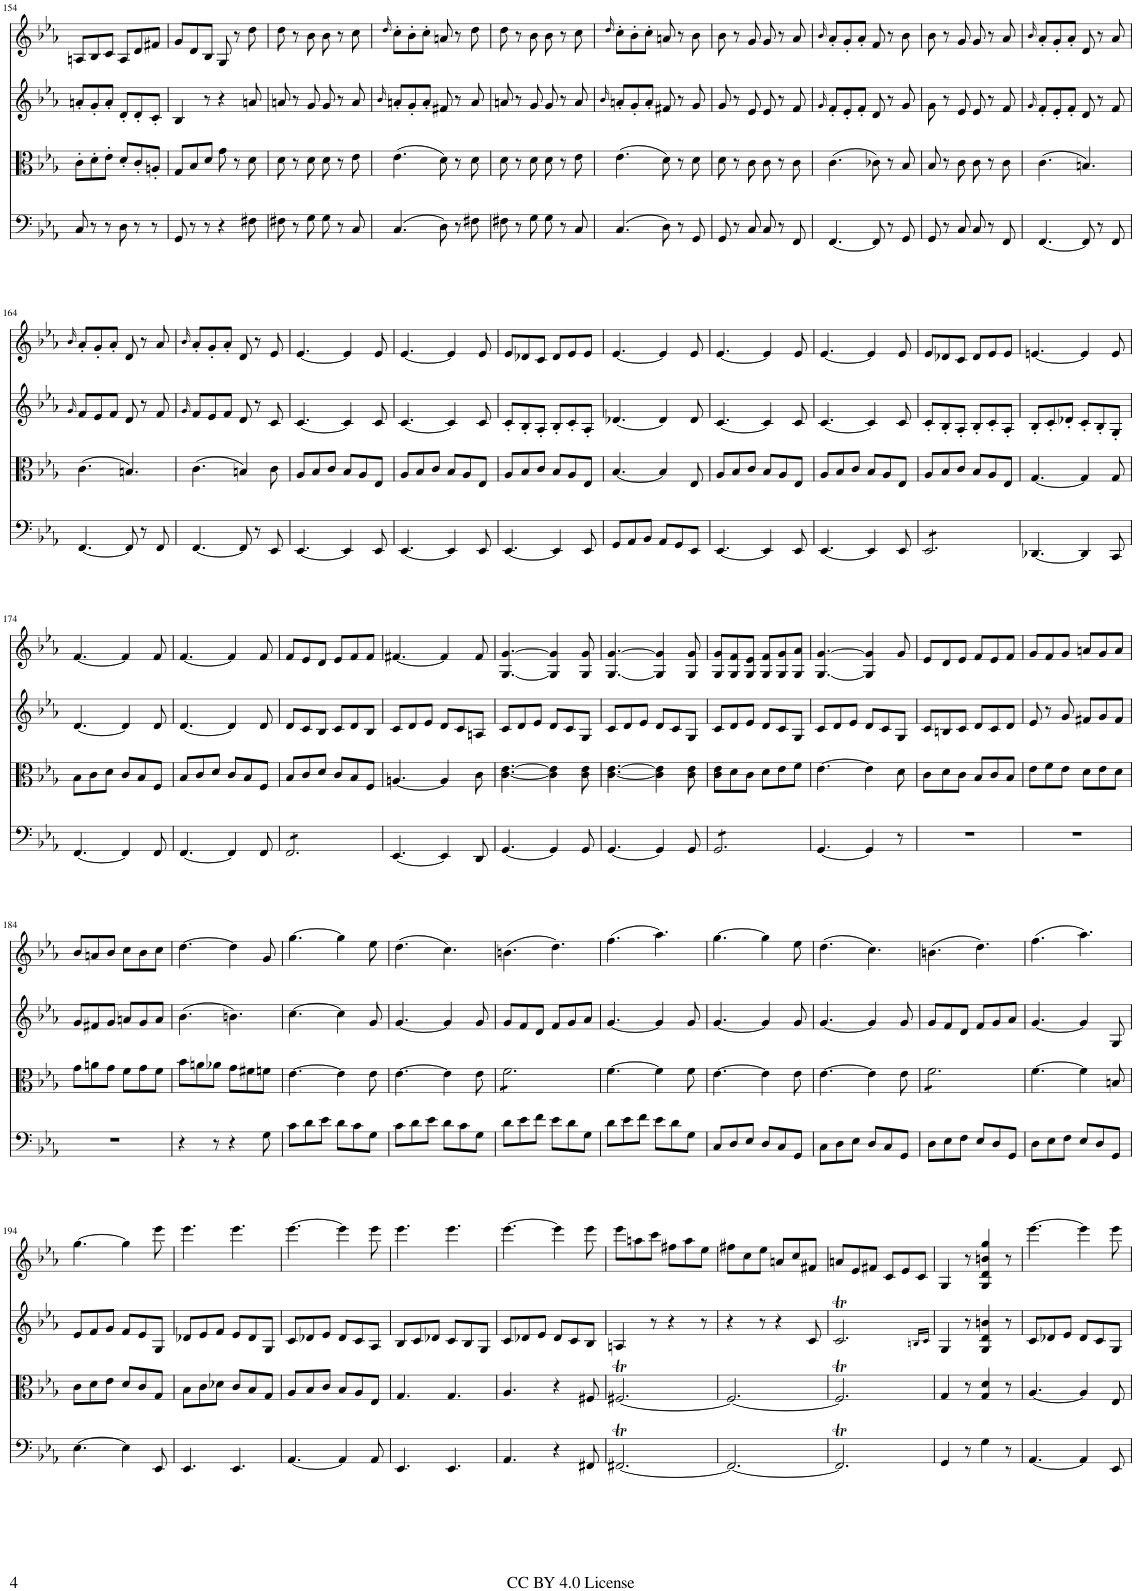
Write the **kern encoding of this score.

**kern	**kern	**kern	**kern
*part4	*part3	*part2	*part1
*staff4	*staff3	*staff2	*staff1
*I"Cello	*I"Viola	*I"Violin II	*I"Violin I
*	*I'Vla	*I'Vln	*I'Vln
!!LO:PB:g=z
*clefF4	*clefC3	*clefG2	*clefG2
*k[b-e-a-]	*k[b-e-a-]	*k[b-e-a-]	*k[b-e-a-]
*M6/8	*M6/8	*M6/8	*M6/8
=154	=154	=154	=154
8C/	8c'\L	8an'/L	8An/L
8r	8d'\	8g'/	8B-/
8r	8e-'\J	8a'/J	8c/J
8D\	8d'/L	8d'/L	8A/L
8r	8c'/	8d'/	8d/
8r	8An'/J	8c'/J	8f#X/J
=155	=155	=155	=155
8GG/	8G/L	4B-/	8g/L
8r	8B-/	.	8d/
8r	8d/J	8r	8B-/J
4r	8g\	4r	8G/
.	8r	.	8r
8F#X\	8d\	8an/	8dd\
=156	=156	=156	=156
8F#X\	8d\	8an/	8dd\
8r	8r	8r	8r
8G\	8d\	8g/	8b-\
8G\	8d\	8g/	8b-\
8r	8r	8r	8r
8C/	8e-\	8a/	8cc\
=157	=157	=157	=157
.	.	16qb-/	16qdd/
(4.C/	(4.e-\	8an'/L	8cc'\L
.	.	8g'/	8b-'\
.	.	8a'/J	8cc'\J
8D\)	8d\)	8f#X/	8an/
8r	8r	8r	8r
8F#X\	8d\	8a/	8dd\
=158	=158	=158	=158
8F#X\	8d\	8an/	8dd\
8r	8r	8r	8r
8G\	8d\	8g/	8b-\
8G\	8d\	8g/	8b-\
8r	8r	8r	8r
8C/	8e-\	8a/	8cc\
=159	=159	=159	=159
.	.	16qb-/	16qdd/
(4.C/	(4.e-\	8an'/L	8cc'\L
.	.	8g'/	8b-'\
.	.	8a'/J	8cc'\J
8D\)	8d\)	8f#X/	8an/
8r	8r	8r	8r
8GG/	8d\	8g/	8b-\
=160	=160	=160	=160
8GG/	8d\	8g/	8b-\
8r	8r	8r	8r
8C/	8c\	8e-/	8g/
8C/	8c\	8e-/	8g/
8r	8r	8r	8r
8FF/	8c\	8f/	8a-/
=161	=161	=161	=161
.	.	16qg/	16qb-/
[4.FF/	(4.c\	8f'/L	8a-'/L
.	.	8e-'/	8g'/
.	.	8f'/J	8a-'/J
8FF/]	8c-X\)	8d/	8f/
8r	8r	8r	8r
8GG/	8B-/	8g/	8b-\
=162	=162	=162	=162
8GG/	8B-/	8g\	8b-\
8r	8r	8r	8r
8C/	8c\	8e-/	8g/
8C/	8c\	8e-/	8g/
8r	8r	8r	8r
8FF/	8c\	8f/	8a-/
=163	=163	=163	=163
.	.	16qg/	16qb-/
[4.FF/	(4.c\	8f'/L	8a-'/L
.	.	8e-'/	8g'/
.	.	8f'/J	8a-'/J
8FF/]	4.Bn/)	8d/	8d/
8r	.	8r	8r
8FF/	.	8f/	8a-/
!!LO:LB:g=z
=164	=164	=164	=164
.	.	16qg/	16qb-/
[4.FF/	(4.c\	8f/L	8a-'/L
.	.	8e-/	8g'/
.	.	8f/J	8a-'/J
8FF/]	4.Bn/)	8d/	8d/
8r	.	8r	8r
8FF/	.	8f/	8a-/
=165	=165	=165	=165
.	.	16qg/	16qb-/
[4.FF/	(4.c\	8f/L	8a-'/L
.	.	8e-/	8g'/
.	.	8f/J	8a-'/J
8FF/]	4Bn/)	8d/	8d/
8r	.	8r	8r
8EE-/	8c\	8c/	8e-/
=166	=166	=166	=166
[4.EE-/	8A-/L	[4.c/	[4.e-/
.	8B-/	.	.
.	8c/J	.	.
4EE-/]	8B-/L	4c/]	4e-/]
.	8A-/	.	.
8EE-/	8E-/J	8c/	8e-/
=167	=167	=167	=167
[4.EE-/	8A-/L	[4.c/	[4.e-/
.	8B-/	.	.
.	8c/J	.	.
4EE-/]	8B-/L	4c/]	4e-/]
.	8A-/	.	.
8EE-/	8E-/J	8c/	8e-/
=168	=168	=168	=168
[4.EE-/	8A-/L	8c'/L	8e-/L
.	8B-/	8B-'/	8d-X/
.	8c/J	8A-'/J	8c/J
4EE-/]	8B-/L	8B-'/L	8d-/L
.	8A-/	8c'/	8e-/
8EE-/	8E-/J	8A-'/J	8e-/J
=169	=169	=169	=169
8GG/L	[4.B-/	[4.d-X/	[4.e-/
8AA-/	.	.	.
8BB-/J	.	.	.
8AA-/L	4B-/]	4d-/]	4e-/]
8GG/	.	.	.
8EE-/J	8E-/	8d-/	8e-/
=170	=170	=170	=170
[4.EE-/	8A-/L	[4.c/	[4.e-/
.	8B-/	.	.
.	8c/J	.	.
4EE-/]	8B-/L	4c/]	4e-/]
.	8A-/	.	.
8EE-/	8E-/J	8c/	8e-/
=171	=171	=171	=171
[4.EE-/	8A-/L	[4.c/	[4.e-/
.	8B-/	.	.
.	8c/J	.	.
4EE-/]	8B-/L	4c/]	4e-/]
.	8A-/	.	.
8EE-/	8E-/J	8c/	8e-/
=172	=172	=172	=172
*tremolo	*	*	*
8EE-/L	8A-/L	8c'/L	8e-/L
8EE-/	8B-/	8B-'/	8d-X/
8EE-/	8c/J	8A-'/J	8c/J
8EE-/	8B-/L	8B-'/L	8d-/L
8EE-/	8A-/	8c'/	8e-/
8EE-/J	8E-/J	8A-'/J	8e-/J
*Xtremolo	*	*	*
=173	=173	=173	=173
[4.DD-X/	[4.G/	8B-'/L	[4.en/
.	.	8c'/	.
.	.	8d-X'/J	.
4DD-/]	4G/]	8c'/L	4e/]
.	.	8B-'/	.
8CC/	8G/	8G'/J	8e/
!!LO:LB:g=z
=174	=174	=174	=174
[4.FF/	8B-\L	[4.d/	[4.f/
.	8c\	.	.
.	8d\J	.	.
4FF/]	8c/L	4d/]	4f/]
.	8B-/	.	.
8FF/	8F/J	8d/	8f/
=175	=175	=175	=175
[4.FF/	8B-/L	[4.d/	[4.f/
.	8c/	.	.
.	8d/J	.	.
4FF/]	8c/L	4d/]	4f/]
.	8B-/	.	.
8FF/	8F/J	8d/	8f/
=176	=176	=176	=176
*tremolo	*	*	*
8FF/L	8B-/L	8d/L	8f/L
8FF/	8c/	8c/	8e-/
8FF/	8d/J	8B-/J	8d/J
8FF/	8c/L	8c/L	8e-/L
8FF/	8B-/	8d/	8f/
8FF/J	8F/J	8B-/J	8f/J
*Xtremolo	*	*	*
=177	=177	=177	=177
[4.EE-/	[4.An/	8c/L	[4.f#X/
.	.	8d/	.
.	.	8e-/J	.
4EE-/]	4A/]	8d/L	4f#/]
.	.	8c/	.
8DD/	8c\	8An/J	8f#/
=178	=178	=178	=178
[4.GG/	[4.c\ [4.e-\	8c/L	[4.G/ [4.g/
.	.	8d/	.
.	.	8e-/J	.
4GG/]	4c\] 4e-\]	8d/L	4G/] 4g/]
.	.	8c/	.
8GG/	8c\ 8e-\	8G/J	8G/ 8g/
=179	=179	=179	=179
[4.GG/	[4.c\ [4.e-\	8c/L	[4.G/ [4.g/
.	.	8d/	.
.	.	8e-/J	.
4GG/]	4c\] 4e-\]	8d/L	4G/] 4g/]
.	.	8c/	.
8GG/	8c\ 8e-\	8G/J	8G/ 8g/
=180	=180	=180	=180
*tremolo	*	*	*
8GG/L	8c\ 8e-\L	8c/L	8G/ 8g/L
8GG/	8d\	8d/	8G/ 8f/
8GG/	8c\J	8e-/J	8G/ 8e-/J
8GG/	8d\L	8d/L	8G/ 8f/L
8GG/	8e-\	8c/	8G/ 8g/
8GG/J	8f\J	8G/J	8G/ 8a-/J
*Xtremolo	*	*	*
=181	=181	=181	=181
[4.GG/	[4.e-\	8c/L	[4.G/ [4.g/
.	.	8d/	.
.	.	8e-/J	.
4GG/]	4e-\]	8d/L	4G/] 4g/]
.	.	8c/	.
8r	8d\	8G/J	8g/
=182	=182	=182	=182
2.r	8c\L	8c/L	8e-/L
.	8d\	8Bn/	8d/
.	8c\J	8c/J	8e-/J
.	8B-/L	8d/L	8f/L
.	8c/	8c/	8e-/
.	8B-/J	8d/J	8f/J
=183	=183	=183	=183
2.r	8e-\L	8e-/	8g/L
.	8f\	8r	8f/
.	8e-\J	8g/	8g/J
.	8d\L	8f#X/L	8an/L
.	8e-\	8g/	8g/
.	8d\J	8f#/J	8a/J
!!LO:LB:g=z
=184	=184	=184	=184
2.r	8g\L	8g/L	8b-/L
.	8an\	8f#X/	8an/
.	8g\J	8g/J	8b-/J
.	8f\L	8an/L	8cc\L
.	8g\	8g/	8b-\
.	8f\J	8a/J	8cc\J
=185	=185	=185	=185
4r	8b-\L	(4.b-\	[4.dd\
.	8an\	.	.
8r	8a-X\J	.	.
4r	8g\L	4.bn\)	4dd\]
.	8f#X\	.	.
8G\	8fn\J	.	8g/
=186	=186	=186	=186
8c\L	[4.e-\	[4.cc\	[4.gg\
8d\	.	.	.
8e-\J	.	.	.
8d\L	4e-\]	4cc\]	4gg\]
8c\	.	.	.
8G\J	8e-\	8g/	8ee-\
=187	=187	=187	=187
8c\L	[4.e-\	[4.g/	(4.dd\
8d\	.	.	.
8e-\J	.	.	.
8d\L	4e-\]	4g/]	4.cc\)
8c\	.	.	.
8G\J	8e-\	8g/	.
=188	=188	=188	=188
*	*tremolo	*	*
8d\L	8f\L	8g/L	(4.bn\
8e-\	8f\	8f/	.
8f\J	8f\	8d/J	.
8e-\L	8f\	8f/L	4.dd\)
8d\	8f\	8g/	.
8G\J	8f\J	8a-/J	.
*	*Xtremolo	*	*
=189	=189	=189	=189
8d\L	[4.f\	[4.g/	(4.ff\
8e-\	.	.	.
8f\J	.	.	.
8e-\L	4f\]	4g/]	4.aa-\)
8d\	.	.	.
8G\J	8f\	8g/	.
=190	=190	=190	=190
8C/L	[4.e-\	[4.g/	[4.gg\
8D/	.	.	.
8E-/J	.	.	.
8D/L	4e-\]	4g/]	4gg\]
8C/	.	.	.
8GG/J	8e-\	8g/	8ee-\
=191	=191	=191	=191
8C\L	[4.e-\	[4.g/	(4.dd\
8D\	.	.	.
8E-\J	.	.	.
8D/L	4e-\]	4g/]	4.cc\)
8C/	.	.	.
8GG/J	8e-\	8g/	.
=192	=192	=192	=192
*	*tremolo	*	*
8D\L	8f\L	8g/L	(4.bn\
8E-\	8f\	8f/	.
8F\J	8f\	8d/J	.
8E-/L	8f\	8f/L	4.dd\)
8D/	8f\	8g/	.
8GG/J	8f\J	8a-/J	.
*	*Xtremolo	*	*
=193	=193	=193	=193
8D\L	[4.f\	[4.g/	(4.ff\
8E-\	.	.	.
8F\J	.	.	.
8E-/L	4f\]	4g/]	4.aa-\)
8D/	.	.	.
8GG/J	8Bn/	8G/	.
!!LO:LB:g=z
=194	=194	=194	=194
[4.E-\	8c\L	8e-/L	[4.gg\
.	8d\	8f/	.
.	8e-\J	8g/J	.
4E-\]	8d/L	8f/L	4gg\]
.	8c/	8e-/	.
8EE-/	8G/J	8G/J	8eee-\
=195	=195	=195	=195
4.EE-/	8B-\L	8d-X/L	4.eee-\
.	8c\	8e-/	.
.	8d-X\J	8f/J	.
4.EE-/	8c/L	8e-/L	4.eee-\
.	8B-/	8d-/	.
.	8G/J	8G/J	.
=196	=196	=196	=196
[4.AA-/	8A-/L	8c/L	[4.eee-\
.	8B-/	8d-X/	.
.	8c/J	8e-/J	.
4AA-/]	8B-/L	8d-/L	4eee-\]
.	8A-/	8c/	.
8AA-/	8E-/J	8A-/J	8eee-\
=197	=197	=197	=197
4.EE-/	4.G/	8B-/L	4.eee-\
.	.	8c/	.
.	.	8d-X/J	.
4.EE-/	4.G/	8c/L	4.eee-\
.	.	8B-/	.
.	.	8G/J	.
=198	=198	=198	=198
4.AA-/	4.A-/	8c/L	[4.eee-\
.	.	8d-X/	.
.	.	8e-/J	.
4r	4r	8d-/L	4eee-\]
.	.	8c/	.
8FF#X/	8F#X/	8B-/J	8eee-\
=199	=199	=199	=199
[2.FF#Xt/	[2.F#Xt/	4An/	8eee-\L
.	.	.	8aan\
.	.	8r	8ccc\J
.	.	4r	8ff#X\L
.	.	.	8aa\
.	.	8r	8ee-\J
=200	=200	=200	=200
2.FF#/_	2.F#/_	4r	8ff#X\L
.	.	.	8cc\
.	.	8r	8ee-\J
.	.	4r	8an/L
.	.	.	8cc/
.	.	8c/	8f#X/J
=201	=201	=201	=201
2.FF#t/]	2.F#t/]	2.cT/	8an/L
.	.	.	8e-/
.	.	.	8f#X/J
.	.	.	8c/L
.	.	.	8e-/
.	.	.	8c/J
.	.	16qBn/LL	.
.	.	16qc/JJ	.
=202	=202	=202	=202
4GG/	4G/	4G/	4G/
8r	8r	8r	8r
4G\	4G/ 4d/	4G/ 4d/ 4bn/	4G/ 4d/ 4bn/ 4gg/
8r	8r	8r	8r
=203	=203	=203	=203
[4.AA-/	[4.A-/	8c/L	[4.eee-\
.	.	8d-X/	.
.	.	8e-/J	.
4AA-/]	4A-/]	8d-/L	4eee-\]
.	.	8c/	.
8EE-/	8E-/	8G/J	8eee-\
=	=	=	=
*-	*-	*-	*-
